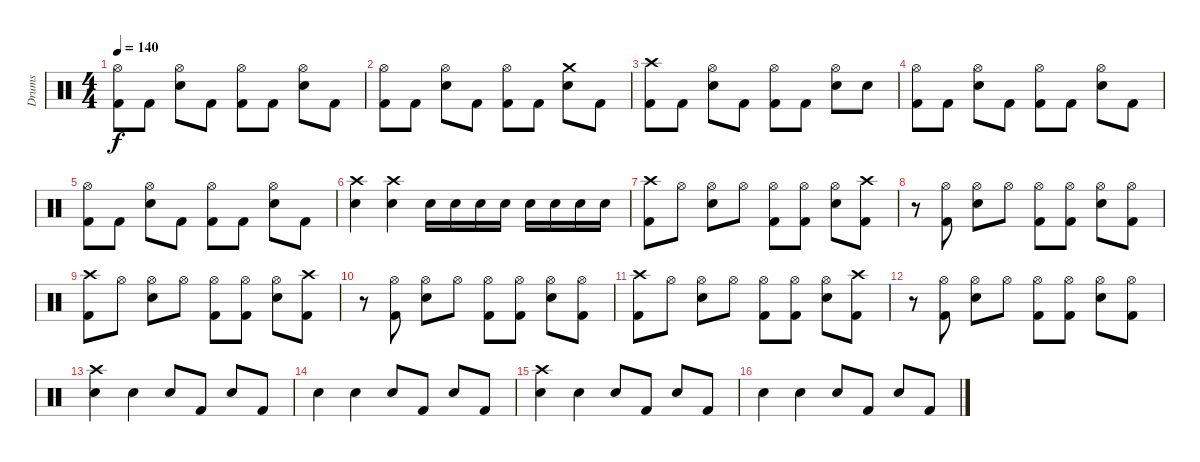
\track ("Drums" "Drums") {instrument percussion}
\staff {score}
\articulation defaults
\ts (4 4)
\tempo 140
\clef neutral
\ks c
("Hi-Hat (open)" "Kick (hit) 2").8{dy f} "Kick (hit) 2".8 ("Hi-Hat (open)" "Electric Snare (hit)").8 "Kick (hit) 2".8 ("Hi-Hat (open)" "Kick (hit) 2").8 "Kick (hit) 2".8 ("Hi-Hat (open)" "Electric Snare (hit)").8 "Kick (hit) 2".8 |
("Hi-Hat (open)" "Kick (hit) 2").8 "Kick (hit) 2".8 ("Hi-Hat (open)" "Electric Snare (hit)").8 "Kick (hit) 2".8 ("Hi-Hat (open)" "Kick (hit) 2").8 "Kick (hit) 2".8 ("Crash medium (hit)" "Electric Snare (hit)").8 "Kick (hit) 2".8 |
("Crash high (hit)" "Kick (hit) 2").8 "Kick (hit) 2".8 ("Hi-Hat (open)" "Electric Snare (hit)").8 "Kick (hit) 2".8 ("Hi-Hat (open)" "Kick (hit) 2").8 "Kick (hit) 2".8 ("Hi-Hat (open)" "Electric Snare (hit)").8 "Snare (hit)".8 |
("Hi-Hat (open)" "Kick (hit) 2").8 "Kick (hit) 2".8 ("Hi-Hat (open)" "Electric Snare (hit)").8 "Kick (hit) 2".8 ("Hi-Hat (open)" "Kick (hit) 2").8 "Kick (hit) 2".8 ("Hi-Hat (open)" "Electric Snare (hit)").8 "Kick (hit) 2".8 |
("Hi-Hat (open)" "Kick (hit) 2").8 "Kick (hit) 2".8 ("Hi-Hat (open)" "Electric Snare (hit)").8 "Kick (hit) 2".8 ("Hi-Hat (open)" "Kick (hit) 2").8 "Kick (hit) 2".8 ("Hi-Hat (open)" "Electric Snare (hit)").8 "Kick (hit) 2".8 |
("Crash high (hit)" "Electric Snare (hit)").4 ("Crash high (hit)" "Electric Snare (hit)").4 "Electric Snare (hit)".16 "Electric Snare (hit)".16 "Electric Snare (hit)".16 "Electric Snare (hit)".16 "Electric Snare (hit)".16 "Electric Snare (hit)".16 "Electric Snare (hit)".16 "Electric Snare (hit)".16 |
("Crash high (hit)" "Kick (hit) 2").8 "Hi-Hat (open)".8 ("Hi-Hat (open)" "Electric Snare (hit)").8 "Hi-Hat (open)".8 ("Hi-Hat (open)" "Kick (hit) 2").8 ("Hi-Hat (open)" "Kick (hit) 2").8 ("Hi-Hat (open)" "Electric Snare (hit)").8 ("Crash high (hit)" "Kick (hit) 2").8 |
r.8 ("Hi-Hat (open)" "Kick (hit) 2").8 ("Hi-Hat (open)" "Electric Snare (hit)").8 "Hi-Hat (open)".8 ("Hi-Hat (open)" "Kick (hit) 2").8 ("Hi-Hat (open)" "Kick (hit) 2").8 ("Hi-Hat (open)" "Electric Snare (hit)").8 ("Hi-Hat (open)" "Kick (hit) 2").8 |
("Crash high (hit)" "Kick (hit) 2").8 "Hi-Hat (open)".8 ("Hi-Hat (open)" "Electric Snare (hit)").8 "Hi-Hat (open)".8 ("Hi-Hat (open)" "Kick (hit) 2").8 ("Hi-Hat (open)" "Kick (hit) 2").8 ("Hi-Hat (open)" "Electric Snare (hit)").8 ("Crash high (hit)" "Kick (hit) 2").8 |
r.8 ("Hi-Hat (open)" "Kick (hit) 2").8 ("Hi-Hat (open)" "Electric Snare (hit)").8 "Hi-Hat (open)".8 ("Hi-Hat (open)" "Kick (hit) 2").8 ("Hi-Hat (open)" "Kick (hit) 2").8 ("Hi-Hat (open)" "Electric Snare (hit)").8 ("Hi-Hat (open)" "Kick (hit) 2").8 |
("Crash high (hit)" "Kick (hit) 2").8 "Hi-Hat (open)".8 ("Hi-Hat (open)" "Electric Snare (hit)").8 "Hi-Hat (open)".8 ("Hi-Hat (open)" "Kick (hit) 2").8 ("Hi-Hat (open)" "Kick (hit) 2").8 ("Hi-Hat (open)" "Electric Snare (hit)").8 ("Crash high (hit)" "Kick (hit) 2").8 |
r.8 ("Hi-Hat (open)" "Kick (hit) 2").8 ("Hi-Hat (open)" "Electric Snare (hit)").8 "Hi-Hat (open)".8 ("Hi-Hat (open)" "Kick (hit) 2").8 ("Hi-Hat (open)" "Kick (hit) 2").8 ("Hi-Hat (open)" "Electric Snare (hit)").8 ("Hi-Hat (open)" "Kick (hit) 2").8 |
("Crash high (hit)" "Electric Snare (hit)").4 "Electric Snare (hit)".4 "Electric Snare (hit)".8 "Kick (hit) 2".8 "Electric Snare (hit)".8 "Kick (hit) 2".8 |
"Electric Snare (hit)".4 "Electric Snare (hit)".4 "Electric Snare (hit)".8 "Kick (hit) 2".8 "Electric Snare (hit)".8 "Kick (hit) 2".8 |
("Crash high (hit)" "Electric Snare (hit)").4 "Electric Snare (hit)".4 "Electric Snare (hit)".8 "Kick (hit) 2".8 "Electric Snare (hit)".8 "Kick (hit) 2".8 |
"Electric Snare (hit)".4 "Electric Snare (hit)".4 "Electric Snare (hit)".8 "Kick (hit) 2".8 "Electric Snare (hit)".8 "Kick (hit) 2".8
